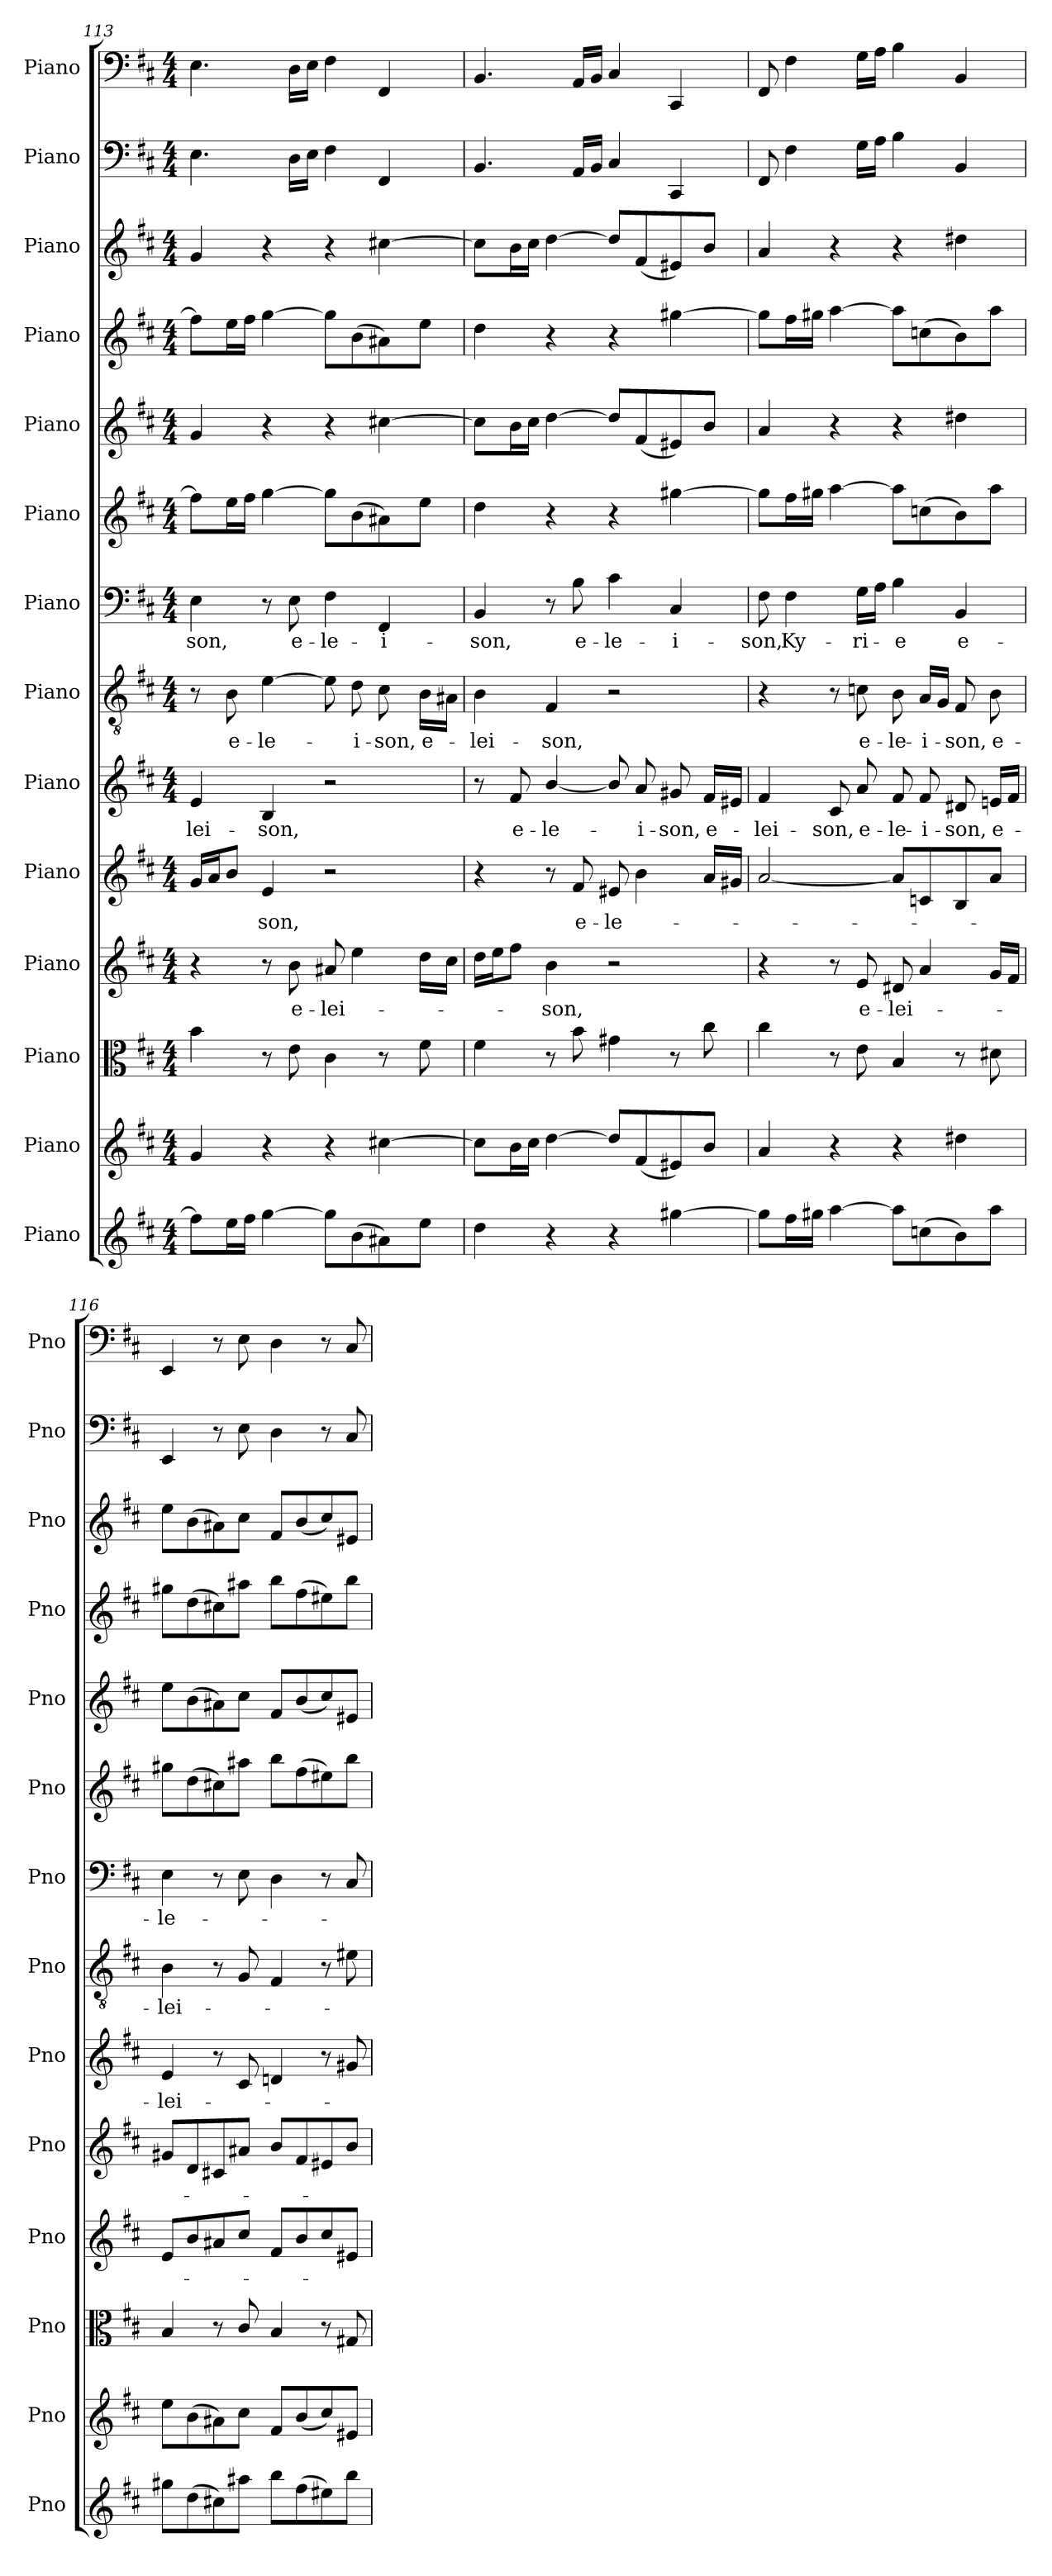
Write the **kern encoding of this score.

**kern	**kern	**kern	**kern	**text	**kern	**text	**kern	**text	**kern	**text	**kern	**text	**kern	**kern	**kern	**kern	**kern	**kern
*part14	*part13	*part12	*part11	*part11	*part10	*part10	*part9	*part9	*part8	*part8	*part7	*part7	*part6	*part5	*part4	*part3	*part2	*part1
*staff14	*staff13	*staff12	*staff11	*staff11	*staff10	*staff10	*staff9	*staff9	*staff8	*staff8	*staff7	*staff7	*staff6	*staff5	*staff4	*staff3	*staff2	*staff1
*I"Piano	*I"Piano	*I"Piano	*I"Piano	*	*I"Piano	*	*I"Piano	*	*I"Piano	*	*I"Piano	*	*I"Piano	*I"Piano	*I"Piano	*I"Piano	*I"Piano	*I"Piano
*I'Pno	*I'Pno	*I'Pno	*I'Pno	*	*I'Pno	*	*I'Pno	*	*I'Pno	*	*I'Pno	*	*I'Pno	*I'Pno	*I'Pno	*I'Pno	*I'Pno	*I'Pno
*clefG2	*clefG2	*clefC3	*clefG2	*	*clefG2	*	*clefG2	*	*clefGv2	*	*clefF4	*	*clefG2	*clefG2	*clefG2	*clefG2	*clefF4	*clefF4
*k[f#c#]	*k[f#c#]	*k[f#c#]	*k[f#c#]	*	*k[f#c#]	*	*k[f#c#]	*	*k[f#c#]	*	*k[f#c#]	*	*k[f#c#]	*k[f#c#]	*k[f#c#]	*k[f#c#]	*k[f#c#]	*k[f#c#]
*b:	*b:	*b:	*b:	*	*b:	*	*b:	*	*b:	*	*b:	*	*b:	*b:	*b:	*b:	*b:	*b:
*M4/4	*M4/4	*M4/4	*M4/4	*	*M4/4	*	*M4/4	*	*M4/4	*	*M4/4	*	*M4/4	*M4/4	*M4/4	*M4/4	*M4/4	*M4/4
=113	=113	=113	=113	=113	=113	=113	=113	=113	=113	=113	=113	=113	=113	=113	=113	=113	=113	=113
8ff#\L]	4g/	4b\	4r	.	16g/LL	.	4e/	-lei-	8r	.	4E\	-son,	8ff#\L]	4g/	8ff#\L]	4g/	4.E\	4.E\
.	.	.	.	.	16a/J	.	.	.	.	.	.	.	.	.	.	.	.	.
16ee\L	.	.	.	.	8b/J	.	.	.	8B\	e-	.	.	16ee\L	.	16ee\L	.	.	.
16ff#\JJ	.	.	.	.	.	.	.	.	.	.	.	.	16ff#\JJ	.	16ff#\JJ	.	.	.
[4gg\	4r	8r	8r	.	4e/	-son,	4B/	-son,	[4e\	-le-	8r	.	[4gg\	4r	[4gg\	4r	.	.
.	.	8e\	8b\	e-	.	.	.	.	.	.	8E\	e-	.	.	.	.	16D\LL	16D\LL
.	.	.	.	.	.	.	.	.	.	.	.	.	.	.	.	.	16E\JJ	16E\JJ
8gg\L]	4r	4c#\	8a#X/	-lei-	2r	.	2r	.	8e\]	.	4F#\	-le-	8gg\L]	4r	8gg\L]	4r	4F#\	4F#\
(>8b\	.	.	4ee\	.	.	.	.	.	8d\	-i-	.	.	(>8b\	.	(>8b\	.	.	.
8a#X\)	[4cc#X\	8r	.	.	.	.	.	.	8c#\	-son,	4FF#/	-i-	8a#X\)	[4cc#X\	8a#X\)	[4cc#X\	4FF#/	4FF#/
8ee\J	.	8f#\	16dd\LL	.	.	.	.	.	16B\LL	e-	.	.	8ee\J	.	8ee\J	.	.	.
.	.	.	16cc#\JJ	.	.	.	.	.	16A#X\JJ	.	.	.	.	.	.	.	.	.
=114	=114	=114	=114	=114	=114	=114	=114	=114	=114	=114	=114	=114	=114	=114	=114	=114	=114	=114
4dd\	8cc#\L]	4f#\	16dd\LL	.	4r	.	8r	.	4B\	-lei-	4BB/	-son,	4dd\	8cc#\L]	4dd\	8cc#\L]	4.BB/	4.BB/
.	.	.	16ee\J	.	.	.	.	.	.	.	.	.	.	.	.	.	.	.
.	16b\L	.	8ff#\J	.	.	.	8f#/	e-	.	.	.	.	.	16b\L	.	16b\L	.	.
.	16cc#\JJ	.	.	.	.	.	.	.	.	.	.	.	.	16cc#\JJ	.	16cc#\JJ	.	.
4r	[4dd\	8r	4b\	-son,	8r	.	[4b/	-le-	4F#/	-son,	8r	.	4r	[4dd\	4r	[4dd\	.	.
.	.	8b\	.	.	8f#/	e-	.	.	.	.	8B\	e-	.	.	.	.	16AA/LL	16AA/LL
.	.	.	.	.	.	.	.	.	.	.	.	.	.	.	.	.	16BB/JJ	16BB/JJ
4r	8dd/L]	4g#X\	2r	.	8e#X/	-le-	8b/]	.	2r	.	4c#\	-le-	4r	8dd/L]	4r	8dd/L]	4C#/	4C#/
.	(<8f#/	.	.	.	4b\	.	8a/	-i-	.	.	.	.	.	(<8f#/	.	(<8f#/	.	.
[4gg#X\	8e#X/)	8r	.	.	.	.	8g#X/	-son,	.	.	4C#/	-i-	[4gg#X\	8e#X/)	[4gg#X\	8e#X/)	4CC#/	4CC#/
.	8b/J	8cc#\	.	.	16a/LL	.	16f#/LL	e-	.	.	.	.	.	8b/J	.	8b/J	.	.
.	.	.	.	.	16g#X/JJ	.	16e#X/JJ	.	.	.	.	.	.	.	.	.	.	.
=115	=115	=115	=115	=115	=115	=115	=115	=115	=115	=115	=115	=115	=115	=115	=115	=115	=115	=115
8gg#\L]	4a/	4cc#\	4r	.	[2a/	.	4f#/	-lei-	4r	.	8F#\	-son,	8gg#\L]	4a/	8gg#\L]	4a/	8FF#/	8FF#/
16ff#\L	.	.	.	.	.	.	.	.	.	.	4F#\	Ky-	16ff#\L	.	16ff#\L	.	4F#\	4F#\
16gg#X\JJ	.	.	.	.	.	.	.	.	.	.	.	.	16gg#X\JJ	.	16gg#X\JJ	.	.	.
[4aa\	4r	8r	8r	.	.	.	8c#/	-son,	8r	.	.	.	[4aa\	4r	[4aa\	4r	.	.
.	.	8e\	8e/	e-	.	.	8a/	e-	8cn\	e-	16G\LL	-ri-	.	.	.	.	16G\LL	16G\LL
.	.	.	.	.	.	.	.	.	.	.	16A\JJ	.	.	.	.	.	16A\JJ	16A\JJ
8aa\L]	4r	4B/	8d#X/	-lei-	8a/L]	.	8f#/	-le-	8B\	-le-	4B\	-e	8aa\L]	4r	8aa\L]	4r	4B\	4B\
(>8ccn\	.	.	4a/	.	8cn/	.	8f#/	-i-	16A/LL	-i-	.	.	(>8ccn\	.	(>8ccn\	.	.	.
.	.	.	.	.	.	.	.	.	16G/JJ	.	.	.	.	.	.	.	.	.
8b\)	4dd#X\	8r	.	.	8B/	.	8d#X/	-son,	8F#/	-son,	4BB/	e-	8b\)	4dd#X\	8b\)	4dd#X\	4BB/	4BB/
8aa\J	.	8d#X\	16g/LL	.	8a/J	.	16en/LL	e-	8B\	e-	.	.	8aa\J	.	8aa\J	.	.	.
.	.	.	16f#/JJ	.	.	.	16f#/JJ	.	.	.	.	.	.	.	.	.	.	.
=116	=116	=116	=116	=116	=116	=116	=116	=116	=116	=116	=116	=116	=116	=116	=116	=116	=116	=116
8gg#X\L	8ee\L	4B/	8e/L	.	8g#X/L	.	4e/	-lei-	4B\	-lei-	4E\	-le-	8gg#X\L	8ee\L	8gg#X\L	8ee\L	4EE/	4EE/
(>8dd\	(>8b\	.	8b/	.	8d/	.	.	.	.	.	.	.	(>8dd\	(>8b\	(>8dd\	(>8b\	.	.
8cc#X\)	8a#X\)	8r	8a#X/	.	8c#X/	.	8r	.	8r	.	8r	.	8cc#X\)	8a#X\)	8cc#X\)	8a#X\)	8r	8r
8aa#X\J	8cc#\J	8c#/	8cc#/J	.	8a#X/J	.	8c#/	.	8G/	.	8E\	.	8aa#X\J	8cc#\J	8aa#X\J	8cc#\J	8E\	8E\
8bb\L	8f#/L	4B/	8f#/L	.	8b/L	.	4dn/	.	4F#/	.	4D\	.	8bb\L	8f#/L	8bb\L	8f#/L	4D\	4D\
(>8ff#\	(<8b/	.	8b/	.	8f#/	.	.	.	.	.	.	.	(>8ff#\	(<8b/	(>8ff#\	(<8b/	.	.
8ee#X\)	8cc#/)	8r	8cc#/	.	8e#X/	.	8r	.	8r	.	8r	.	8ee#X\)	8cc#/)	8ee#X\)	8cc#/)	8r	8r
8bb\J	8e#X/J	8G#X/	8e#X/J	.	8b/J	.	8g#X/	.	8e#X\	.	8C#/	.	8bb\J	8e#X/J	8bb\J	8e#X/J	8C#/	8C#/
=	=	=	=	=	=	=	=	=	=	=	=	=	=	=	=	=	=	=
*-	*-	*-	*-	*-	*-	*-	*-	*-	*-	*-	*-	*-	*-	*-	*-	*-	*-	*-
